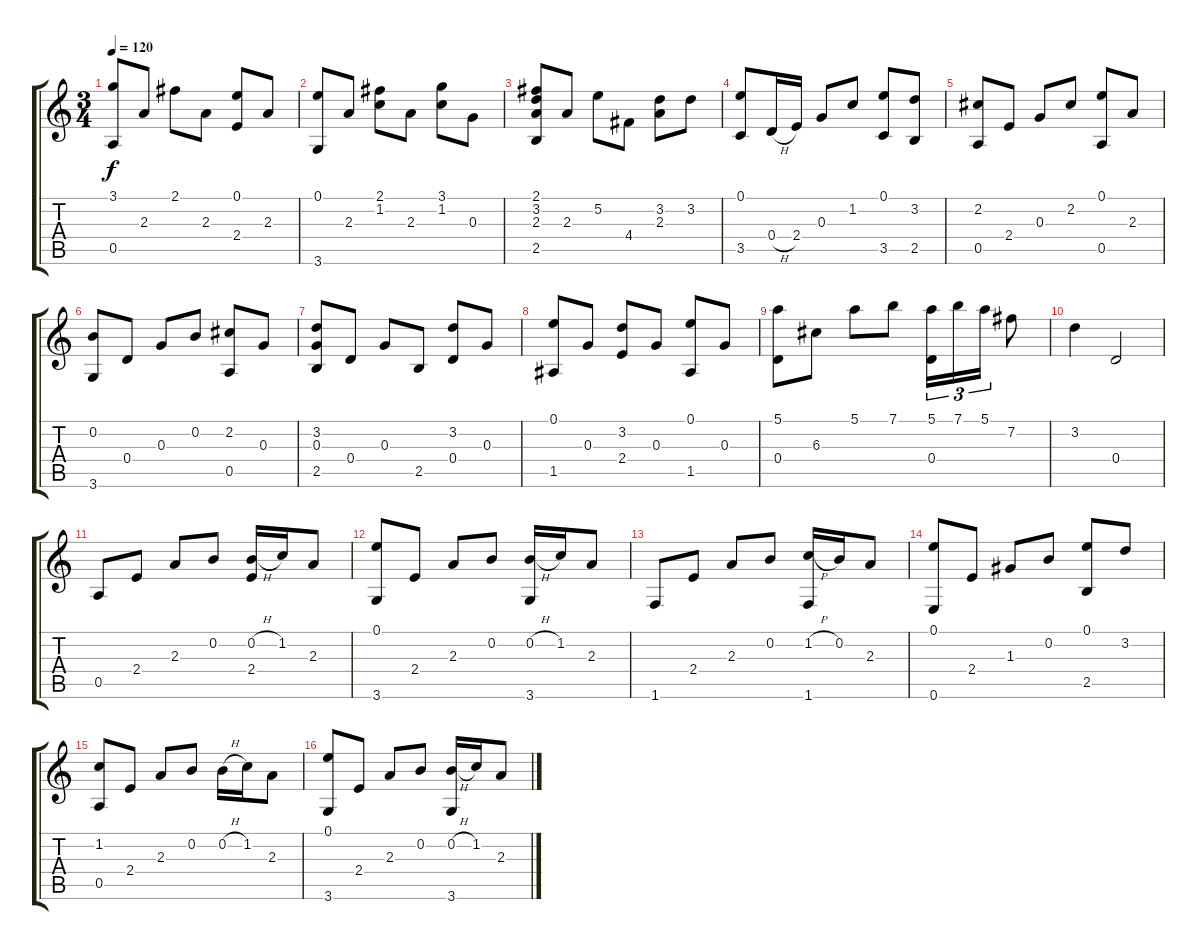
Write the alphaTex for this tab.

\track "" {instrument acousticguitarnylon}
\staff {score tabs}
\tuning (E4 B3 G3 D3 A2 E2) {hide}
\ts (3 4)
\tempo 120
\clef g2
\ks c
(3.1 0.5).8{dy f} 2.3.8 2.1.8 2.3.8 (0.1 2.4).8 2.3.8 |
(0.1 3.6).8 2.3.8 (2.1 1.2).8 2.3.8 (3.1 1.2).8 0.3.8 |
(2.1 3.2 2.3 2.5).8 2.3.8 5.2.8 4.4.8 (3.2 2.3).8 3.2.8 |
(0.1 3.5).8 0.4{h}.16 2.4.16 0.3.8 1.2.8 (0.1 3.5).8 (3.2 2.5).8 |
(2.2 0.5).8 2.4.8 0.3.8 2.2.8 (0.1 0.5).8 2.3.8 |
(0.2 3.6).8 0.4.8 0.3.8 0.2.8 (2.2 0.5).8 0.3.8 |
(3.2 0.3 2.5).8 0.4.8 0.3.8 2.5.8 (3.2 0.4).8 0.3.8 |
(0.1 1.5).8 0.3.8 (3.2 2.4).8 0.3.8 (0.1 1.5).8 0.3.8 |
(5.1 0.4).8 6.3.8 5.1.8 7.1.8 (5.1 0.4).16{tu (3 2)} 7.1.16{tu (3 2)} 5.1.16{tu (3 2)} 7.2.8 |
3.2.4 0.4.2 |
0.5.8 2.4.8 2.3.8 0.2.8 (0.2{h} 2.4).16 1.2.16 2.3.8 |
(0.1 3.6).8 2.4.8 2.3.8 0.2.8 (0.2{h} 3.6).16 1.2.16 2.3.8 |
1.6.8 2.4.8 2.3.8 0.2.8 (1.2{h} 1.6).16 0.2.16 2.3.8 |
(0.1 0.6).8 2.4.8 1.3.8 0.2.8 (0.1 2.5).8 3.2.8 |
(1.2 0.5).8 2.4.8 2.3.8 0.2.8 0.2{h}.16 1.2.16 2.3.8 |
(0.1 3.6).8 2.4.8 2.3.8 0.2.8 (0.2{h} 3.6).16 1.2.16 2.3.8
